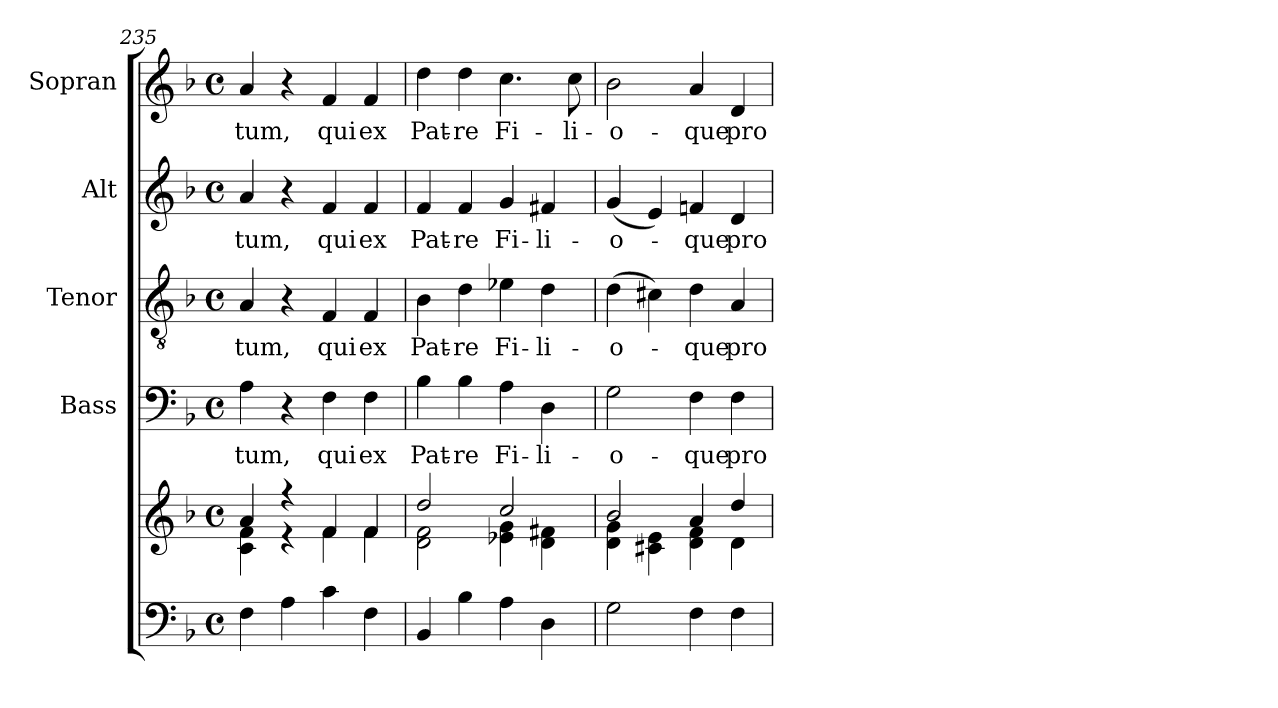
**kern	**kern	**kern	**text	**kern	**text	**kern	**text	**kern	**text
*part5	*part5	*part4	*part4	*part3	*part3	*part2	*part2	*part1	*part1
*staff6	*staff5	*staff4	*staff4	*staff3	*staff3	*staff2	*staff2	*staff1	*staff1
*	*	*I"Bass	*	*I"Tenor	*	*I"Alt	*	*I"Sopran	*
*	*	*I'B.	*	*I'T.	*	*I'A.	*	*I'S.	*
*clefF4	*clefG2	*clefF4	*	*clefGv2	*	*clefG2	*	*clefG2	*
*k[b-]	*k[b-]	*k[b-]	*	*k[b-]	*	*k[b-]	*	*k[b-]	*
*F:	*F:	*F:	*	*F:	*	*F:	*	*F:	*
*M4/4	*M4/4	*M4/4	*	*M4/4	*	*M4/4	*	*M4/4	*
*met(c)	*met(c)	*met(c)	*	*met(c)	*	*met(c)	*	*met(c)	*
=235	=235	=235	=235	=235	=235	=235	=235	=235	=235
*	*^	*	*	*	*	*	*	*	*
!	!	!	!	!LO:LY:b	!	!LO:LY:b	!	!LO:LY:b	!	!LO:LY:b
4F\	4a/	4c\ 4f\	4A\	-tum,	4A/	-tum,	4a/	-tum,	4a/	-tum,
4A\	4r	4r	4r	.	4r	.	4r	.	4r	.
!	!	!	!	!LO:LY:b	!	!LO:LY:b	!	!LO:LY:b	!	!LO:LY:b
4c\	4f/	4f\	4F\	qui	4F/	qui	4f/	qui	4f/	qui
!	!	!	!	!LO:LY:b	!	!LO:LY:b	!	!LO:LY:b	!	!LO:LY:b
4F\	4f/	4f\	4F\	ex	4F/	ex	4f/	ex	4f/	ex
=236	=236	=236	=236	=236	=236	=236	=236	=236	=236	=236
!	!	!	!	!LO:LY:b	!	!LO:LY:b	!	!LO:LY:b	!	!LO:LY:b
4BB-/	2dd/	2d\ 2f\	4B-\	Pat-	4B-\	Pat-	4f/	Pat-	4dd\	Pat-
!	!	!	!	!LO:LY:b	!	!LO:LY:b	!	!LO:LY:b	!	!LO:LY:b
4B-\	.	.	4B-\	-re	4d\	-re	4f/	-re	4dd\	-re
!	!	!	!	!LO:LY:b	!	!LO:LY:b	!	!LO:LY:b	!	!LO:LY:b
4A\	2cc/	4e-X\ 4g\	4A\	Fi-	4e-X\	Fi-	4g/	Fi-	4.cc\	Fi-
!	!	!	!	!LO:LY:b	!	!LO:LY:b	!	!LO:LY:b	!	!
4D\	.	4d\ 4f#X\	4D\	-li-	4d\	-li-	4f#X/	-li-	.	.
!	!	!	!	!	!	!	!	!	!	!LO:LY:b
.	.	.	.	.	.	.	.	.	8cc\	-li-
!!LO:PB:g=z
=237	=237	=237	=237	=237	=237	=237	=237	=237	=237	=237
!	!	!	!	!LO:LY:b	!	!LO:LY:b	!	!LO:LY:b	!	!LO:LY:b
2G\	2b-/	4d\ 4g\	2G\	-o-	(>4d\	-o-	(<4g/	-o-	2b-\	-o-
.	.	4c#X\ 4e\	.	.	4c#X\)	.	4e/)	.	.	.
!	!	!	!	!LO:LY:b	!	!LO:LY:b	!	!LO:LY:b	!	!LO:LY:b
4F\	4a/	4d\ 4f\	4F\	-que	4d\	-que	4fn/	-que	4a/	-que
!	!	!	!	!LO:LY:b	!	!LO:LY:b	!	!LO:LY:b	!	!LO:LY:b
4F\	4dd/	4d\	4F\	pro-	4A/	pro-	4d/	pro-	4d/	pro-
*	*v	*v	*	*	*	*	*	*	*	*
=	=	=	=	=	=	=	=	=	=
*-	*-	*-	*-	*-	*-	*-	*-	*-	*-
